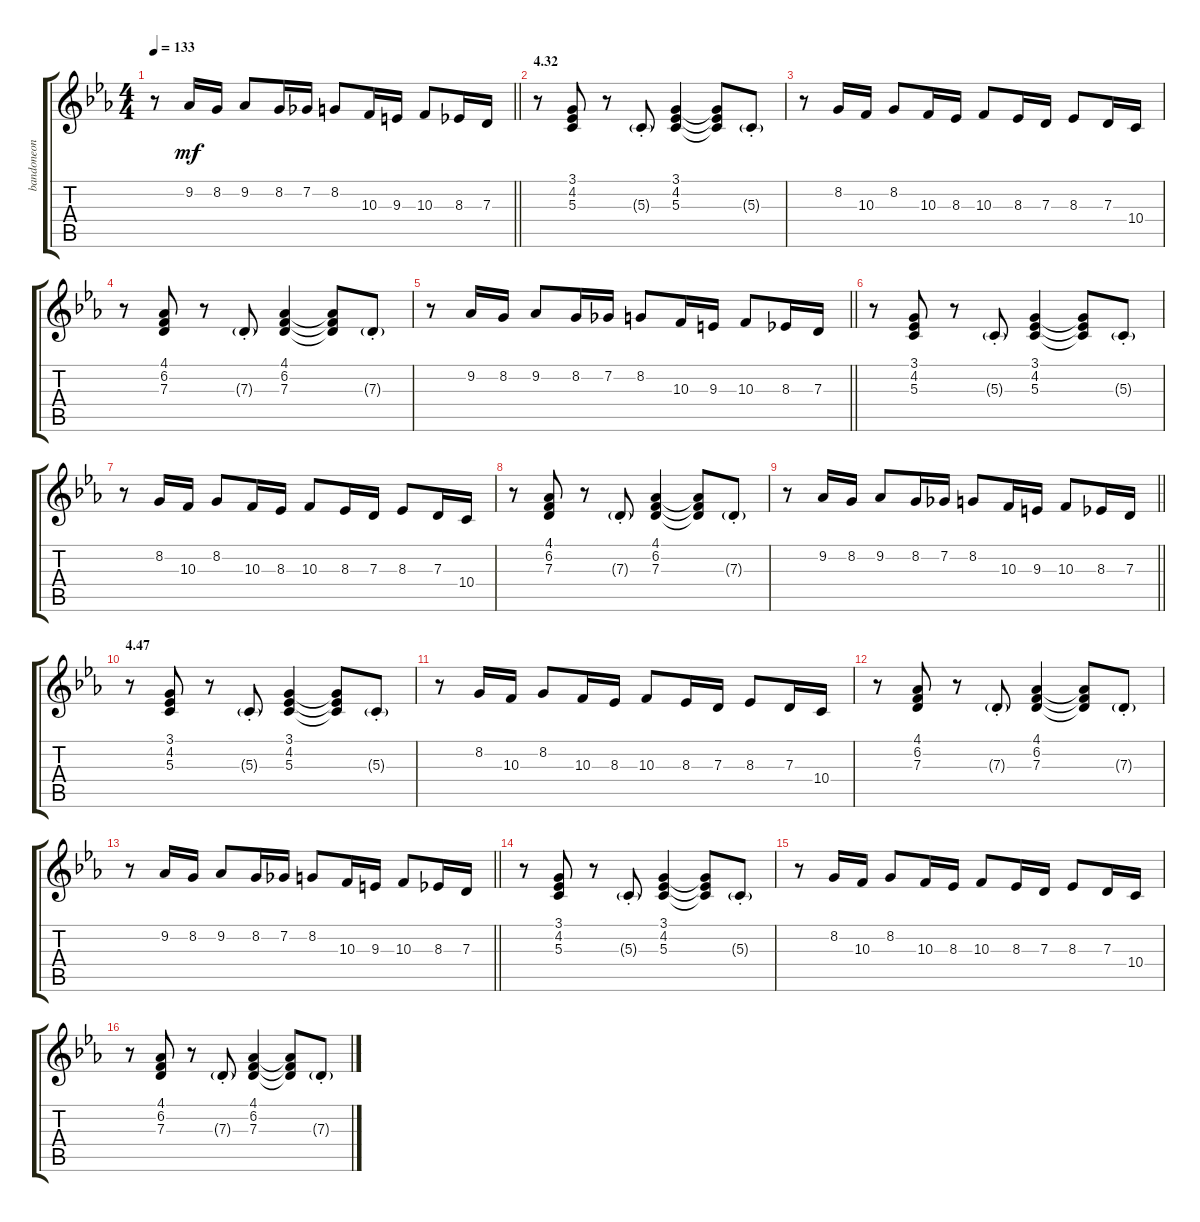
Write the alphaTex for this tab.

\track ("bandoneon 3" "bandoneon ") {instrument harmonica}
\staff {score tabs}
\tuning (E4 B3 G3 D3 A2 E2) {hide}
\ts (4 4)
\tempo 133
\clef g2
\barLineRight lightlight
\ks eb
r.8{dy mf} 9.2.16 8.2.16 9.2.8 8.2.16 7.2.16 8.2.8 10.3.16 9.3.16 10.3.8 8.3.16 7.3.16 |
\section ("" "4.32")
r.8 (3.1 4.2 5.3).8 r.8 5.3{g st}.8 (3.1 4.2 5.3).4 (3.1{t} 4.2{t} 5.3{t}).8 5.3{g st}.8 |
r.8 8.2.16 10.3.16 8.2.8 10.3.16 8.3.16 10.3.8 8.3.16 7.3.16 8.3.8 7.3.16 10.4.16 |
r.8 (4.1 6.2 7.3).8 r.8 7.3{g st}.8 (4.1 6.2 7.3).4 (4.1{t} 6.2{t} 7.3{t}).8 7.3{g st}.8 |
\barLineRight lightlight
r.8 9.2.16 8.2.16 9.2.8 8.2.16 7.2.16 8.2.8 10.3.16 9.3.16 10.3.8 8.3.16 7.3.16 |
r.8 (3.1 4.2 5.3).8 r.8 5.3{g st}.8 (3.1 4.2 5.3).4 (3.1{t} 4.2{t} 5.3{t}).8 5.3{g st}.8 |
r.8 8.2.16 10.3.16 8.2.8 10.3.16 8.3.16 10.3.8 8.3.16 7.3.16 8.3.8 7.3.16 10.4.16 |
r.8 (4.1 6.2 7.3).8 r.8 7.3{g st}.8 (4.1 6.2 7.3).4 (4.1{t} 6.2{t} 7.3{t}).8 7.3{g st}.8 |
\barLineRight lightlight
r.8 9.2.16 8.2.16 9.2.8 8.2.16 7.2.16 8.2.8 10.3.16 9.3.16 10.3.8 8.3.16 7.3.16 |
\section ("" "4.47")
r.8 (3.1 4.2 5.3).8 r.8 5.3{g st}.8 (3.1 4.2 5.3).4 (3.1{t} 4.2{t} 5.3{t}).8 5.3{g st}.8 |
r.8 8.2.16 10.3.16 8.2.8 10.3.16 8.3.16 10.3.8 8.3.16 7.3.16 8.3.8 7.3.16 10.4.16 |
r.8 (4.1 6.2 7.3).8 r.8 7.3{g st}.8 (4.1 6.2 7.3).4 (4.1{t} 6.2{t} 7.3{t}).8 7.3{g st}.8 |
\barLineRight lightlight
r.8 9.2.16 8.2.16 9.2.8 8.2.16 7.2.16 8.2.8 10.3.16 9.3.16 10.3.8 8.3.16 7.3.16 |
r.8 (3.1 4.2 5.3).8 r.8 5.3{g st}.8 (3.1 4.2 5.3).4 (3.1{t} 4.2{t} 5.3{t}).8 5.3{g st}.8 |
r.8 8.2.16 10.3.16 8.2.8 10.3.16 8.3.16 10.3.8 8.3.16 7.3.16 8.3.8 7.3.16 10.4.16 |
r.8 (4.1 6.2 7.3).8 r.8 7.3{g st}.8 (4.1 6.2 7.3).4 (4.1{t} 6.2{t} 7.3{t}).8 7.3{g st}.8
